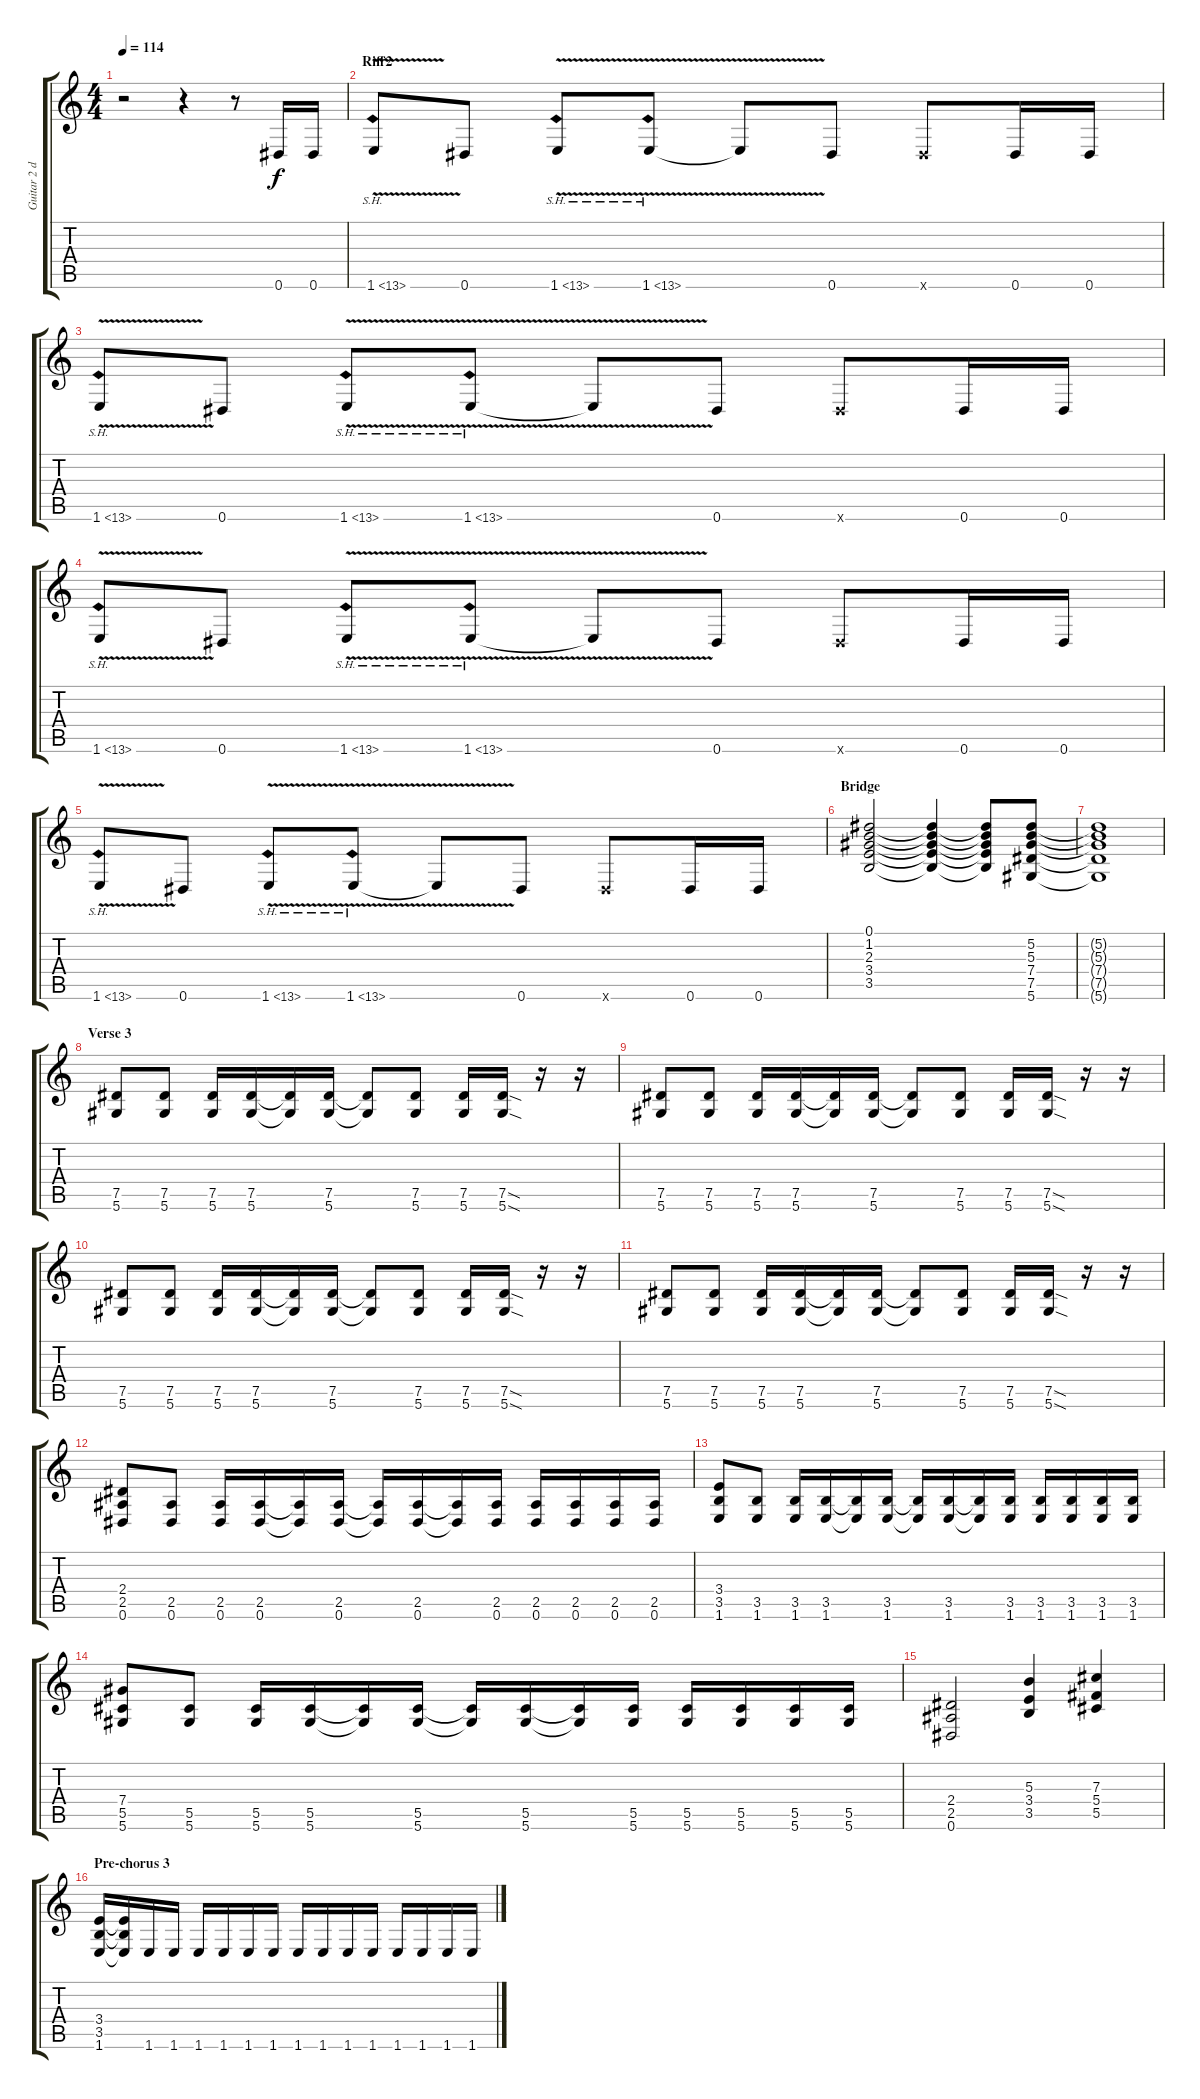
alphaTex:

\track ("Guitar 2 d" "Guitar 2 d") {instrument distortionguitar}
\staff {score tabs}
\tuning (Eb4 Bb3 Gb3 Db3 Ab2 Eb2) {hide}
\ts (4 4)
\tempo 114
\clef g2
\ks c
r.2{dy f} r.4 r.8 0.6.16 0.6.16 |
\section ("" "Riff2")
1.6{sh 12 v}.8 0.6.8 1.6{sh 12 v}.8 1.6{sh 12 v}.8 1.6{t}.8 0.6.8 0.6{x}.8 0.6.16 0.6.16 |
1.6{sh 12 v}.8 0.6.8 1.6{sh 12 v}.8 1.6{sh 12 v}.8 1.6{t}.8 0.6.8 0.6{x}.8 0.6.16 0.6.16 |
1.6{sh 12 v}.8 0.6.8 1.6{sh 12 v}.8 1.6{sh 12 v}.8 1.6{t}.8 0.6.8 0.6{x}.8 0.6.16 0.6.16 |
1.6{sh 12 v}.8 0.6.8 1.6{sh 12 v}.8 1.6{sh 12 v}.8 1.6{t}.8 0.6.8 0.6{x}.8 0.6.16 0.6.16 |
\section ("" "Bridge")
(0.1 1.2 2.3 3.4 3.5).2 (0.1{t} 1.2{t} 2.3{t} 3.4{t} 3.5{t}).4 (0.1{t} 1.2{t} 2.3{t} 3.4{t} 3.5{t}).8 (5.2 5.3 7.4 7.5 5.6).8 |
(5.2{t} 5.3{t} 7.4{t} 7.5{t} 5.6{t}).1 |
\section ("" "Verse 3")
(7.5 5.6).8 (7.5 5.6).8 (7.5 5.6).16 (7.5 5.6).16 (7.5{t} 5.6{t}).16 (7.5 5.6).16 (7.5{t} 5.6{t}).8 (7.5 5.6).8 (7.5 5.6).16 (7.5{sod} 5.6{sod}).16 r.16 r.16 |
(7.5 5.6).8 (7.5 5.6).8 (7.5 5.6).16 (7.5 5.6).16 (7.5{t} 5.6{t}).16 (7.5 5.6).16 (7.5{t} 5.6{t}).8 (7.5 5.6).8 (7.5 5.6).16 (7.5{sod} 5.6{sod}).16 r.16 r.16 |
(7.5 5.6).8 (7.5 5.6).8 (7.5 5.6).16 (7.5 5.6).16 (7.5{t} 5.6{t}).16 (7.5 5.6).16 (7.5{t} 5.6{t}).8 (7.5 5.6).8 (7.5 5.6).16 (7.5{sod} 5.6{sod}).16 r.16 r.16 |
(7.5 5.6).8 (7.5 5.6).8 (7.5 5.6).16 (7.5 5.6).16 (7.5{t} 5.6{t}).16 (7.5 5.6).16 (7.5{t} 5.6{t}).8 (7.5 5.6).8 (7.5 5.6).16 (7.5{sod} 5.6{sod}).16 r.16 r.16 |
(2.4 2.5 0.6).8 (2.5 0.6).8 (2.5 0.6).16 (2.5 0.6).16 (2.5{t} 0.6{t}).16 (2.5 0.6).16 (2.5{t} 0.6{t}).16 (2.5 0.6).16 (2.5{t} 0.6{t}).16 (2.5 0.6).16 (2.5 0.6).16 (2.5 0.6).16 (2.5 0.6).16 (2.5 0.6).16 |
(3.4 3.5 1.6).8 (3.5 1.6).8 (3.5 1.6).16 (3.5 1.6).16 (3.5{t} 1.6{t}).16 (3.5 1.6).16 (3.5{t} 1.6{t}).16 (3.5 1.6).16 (3.5{t} 1.6{t}).16 (3.5 1.6).16 (3.5 1.6).16 (3.5 1.6).16 (3.5 1.6).16 (3.5 1.6).16 |
(7.4 5.5 5.6).8 (5.5 5.6).8 (5.5 5.6).16 (5.5 5.6).16 (5.5{t} 5.6{t}).16 (5.5 5.6).16 (5.5{t} 5.6{t}).16 (5.5 5.6).16 (5.5{t} 5.6{t}).16 (5.5 5.6).16 (5.5 5.6).16 (5.5 5.6).16 (5.5 5.6).16 (5.5 5.6).16 |
(2.4 2.5 0.6).2 (5.3 3.4 3.5).4 (7.3 5.4 5.5).4 |
\section ("" "Pre-chorus 3")
(3.4 3.5 1.6).16 (3.4{t} 3.5{t} 1.6{t}).16 1.6.16 1.6.16 1.6.16 1.6.16 1.6.16 1.6.16 1.6.16 1.6.16 1.6.16 1.6.16 1.6.16 1.6.16 1.6.16 1.6.16
